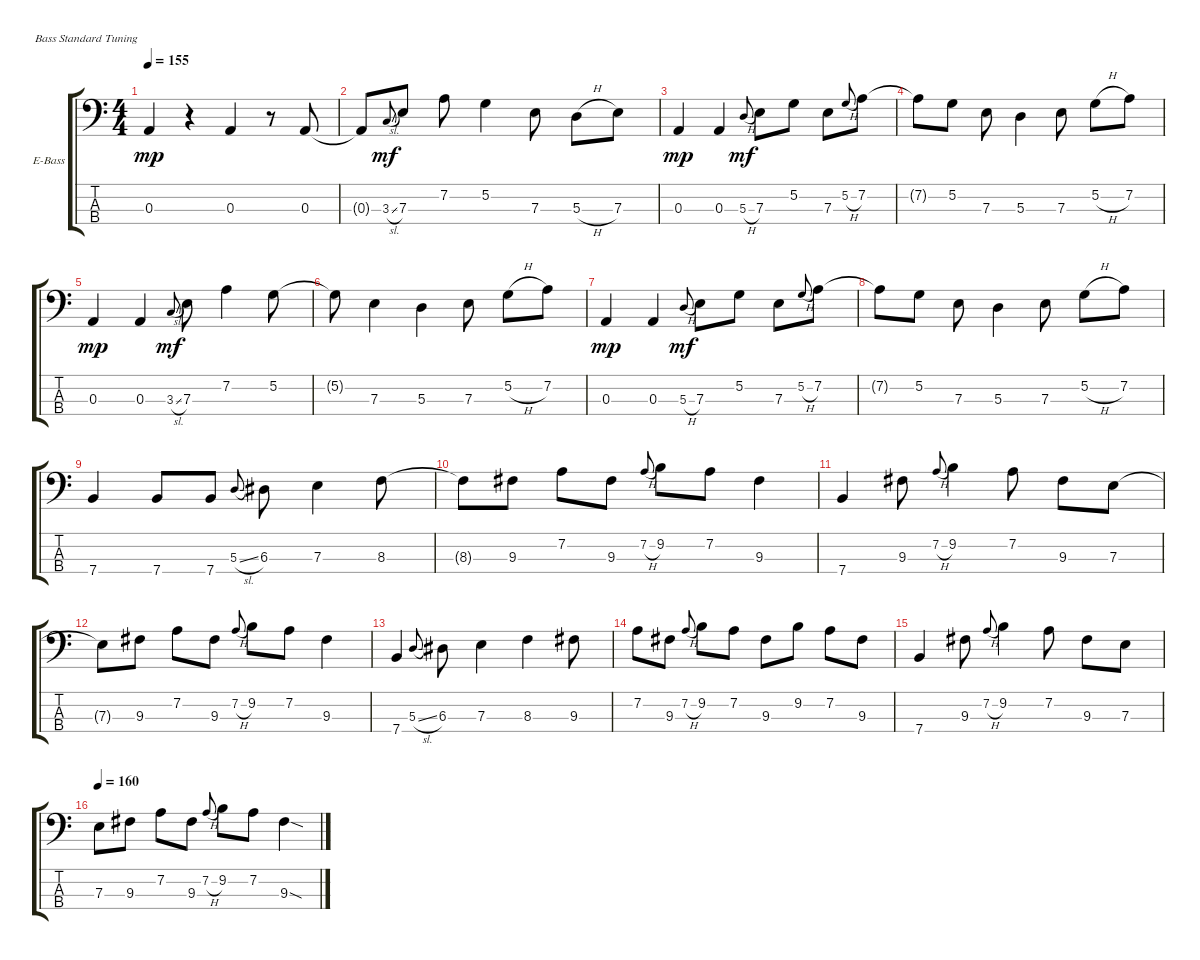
\defaultSystemsLayout 4
\bracketExtendMode groupsimilarinstruments
\firstSystemTrackNameOrientation horizontal
\otherSystemsTrackNameOrientation horizontal
\track ("Electric Bass" "E-Bass") {instrument electricbassfinger}
\staff {score tabs}
\tuning (G2 D2 A1 E1)
\ts (4 4)
\tempo 155
\clef f4
\scale
0.333333
\ks c
0.3.4{dy mp} r.4 0.3.4 r.8 0.3.8 |
\scale
0.333333 0.3{t}.8 3.3{sl}.8{gr onbeat dy mf} 7.3.8 7.2.8 5.2.4 7.3.8 5.3{h}.8 7.3.8 |
\scale
0.333333 0.3.4{dy mp} 0.3.4 5.3{h}.8{gr onbeat dy mf} 7.3.8 5.2.8 7.3.8 5.2{h}.8{gr onbeat} 7.2.8 |
\scale
0.333333 7.2{t}.8 5.2.8 7.3.8 5.3.4 7.3.8 5.2{h}.8 7.2.8 |
\scale
0.333333 0.3.4{dy mp} 0.3.4 3.3{sl}.8{gr onbeat dy mf} 7.3.8 7.2.4 5.2.8 |
\scale
0.333333 5.2{t}.8 7.3.4 5.3.4 7.3.8 5.2{h}.8 7.2.8 |
\scale
0.333333 0.3.4{dy mp} 0.3.4 5.3{h}.8{gr onbeat dy mf} 7.3.8 5.2.8 7.3.8 5.2{h}.8{gr onbeat} 7.2.8 |
\scale
0.333333 7.2{t}.8 5.2.8 7.3.8 5.3.4 7.3.8 5.2{h}.8 7.2.8 |
\scale
0.333333 7.4.4 7.4.8 7.4.8 5.3{sl}.8{gr onbeat} 6.3.8 7.3.4 8.3.8 |
\scale
0.333333 8.3{t}.8 9.3.8 7.2.8 9.3.8 7.2{h}.8{gr onbeat} 9.2.8 7.2.8 9.3.4 |
\scale
0.333333 7.4.4 9.3.8 7.2{h}.8{gr onbeat} 9.2.4 7.2.8 9.3.8 7.3.8 |
\scale
0.333333 7.3{t}.8 9.3.8 7.2.8 9.3.8 7.2{h}.8{gr onbeat} 9.2.8 7.2.8 9.3.4 |
\scale
0.333333 7.4.4 5.3{sl}.8{gr onbeat} 6.3.8 7.3.4 8.3.4 9.3.8 |
\scale
0.333333 7.2.8 9.3.8 7.2{h}.8{gr onbeat} 9.2.8 7.2.8 9.3.8 9.2.8 7.2.8 9.3.8 |
\scale
0.333333 7.4.4 9.3.8 7.2{h}.8{gr onbeat} 9.2.4 7.2.8 9.3.8 7.3.8 |
\tempo 160
\scale
0.333333 7.3.8 9.3.8 7.2.8 9.3.8 7.2{h}.8{gr onbeat} 9.2.8 7.2.8 9.3{sod}.4
